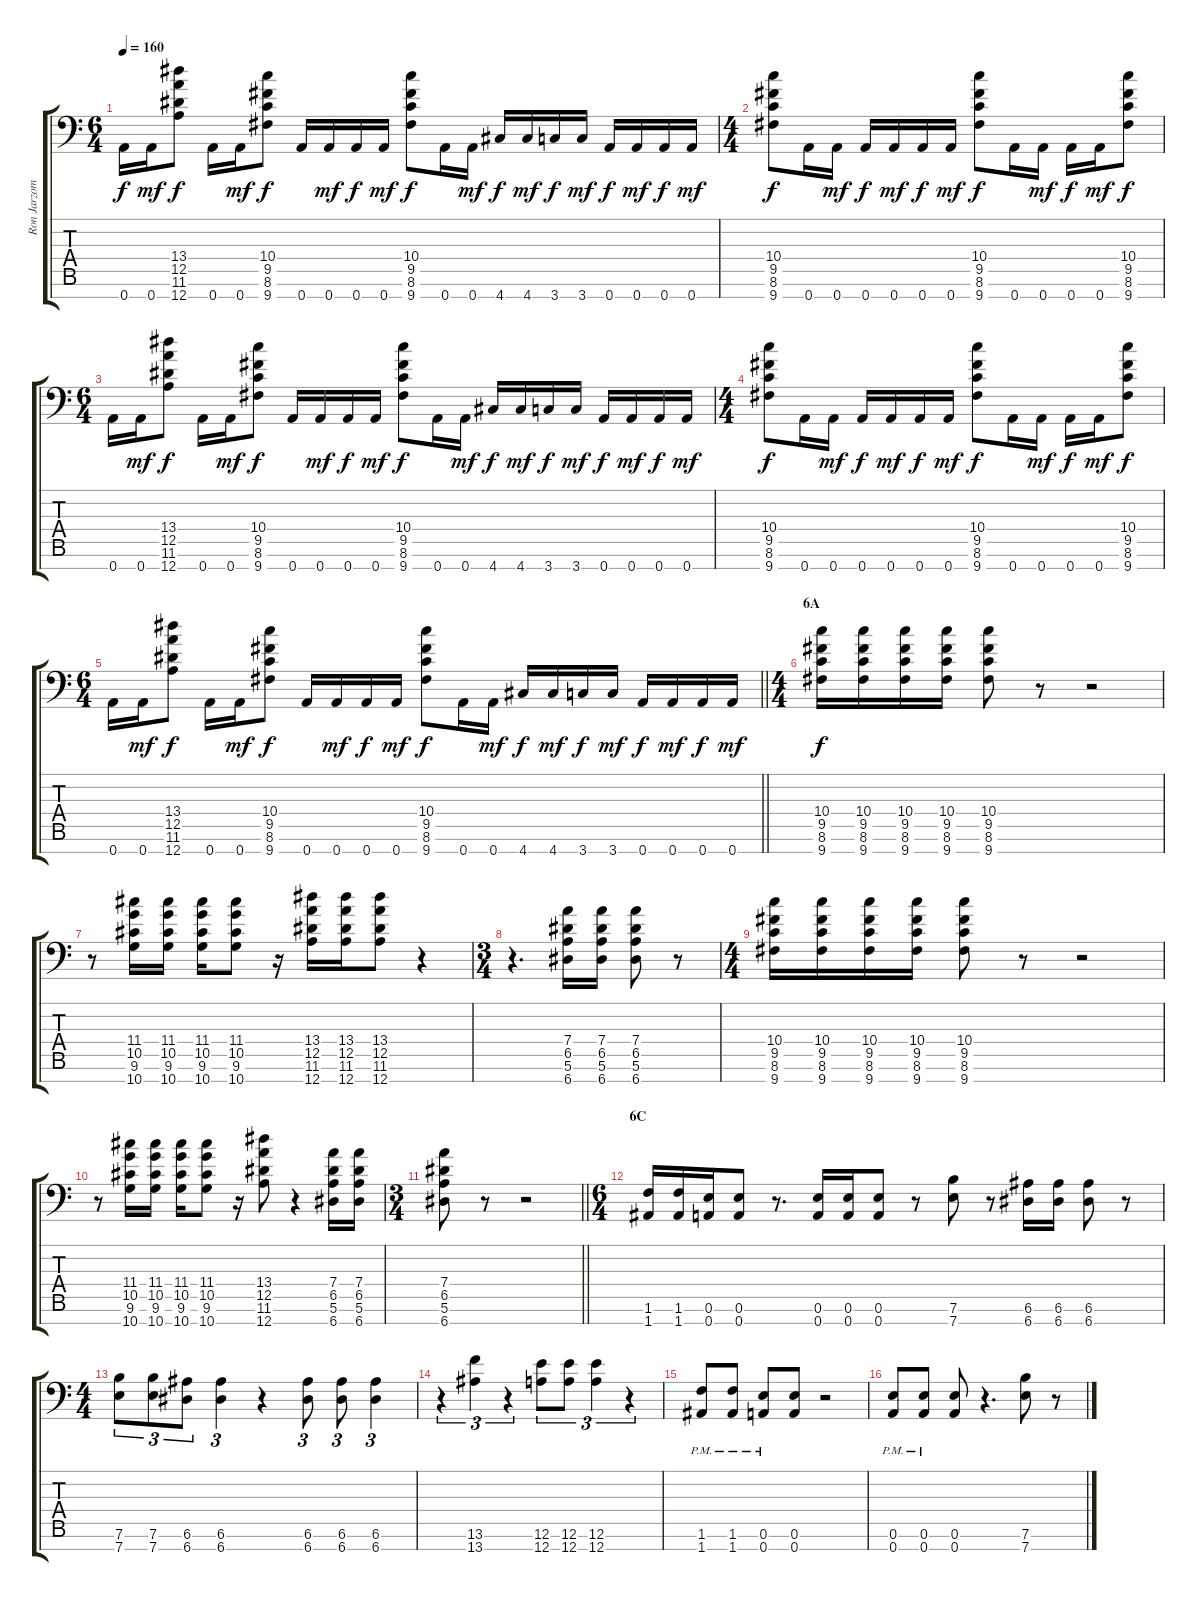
\track ("Ron Jarzombek - Rhythm L" "Ron Jarzom") {instrument distortionguitar}
\staff {score tabs}
\tuning (E4 B3 G3 D3 A2 E2 A1) {hide}
\ts (6 4)
\tempo 160
\clef f4
\ks c
0.7.16{dy f} 0.7.16{dy mf} (13.4 12.5 11.6 12.7).8{dy f} 0.7.16 0.7.16{dy mf} (10.4 9.5 8.6 9.7).8{dy f} 0.7.16 0.7.16{dy mf} 0.7.16{dy f} 0.7.16{dy mf} (10.4 9.5 8.6 9.7).8{dy f} 0.7.16 0.7.16{dy mf} 4.7.16{dy f} 4.7.16{dy mf} 3.7.16{dy f} 3.7.16{dy mf} 0.7.16{dy f} 0.7.16{dy mf} 0.7.16{dy f} 0.7.16{dy mf} |
\ts (4 4)
(10.4 9.5 8.6 9.7).8{dy f} 0.7.16 0.7.16{dy mf} 0.7.16{dy f} 0.7.16{dy mf} 0.7.16{dy f} 0.7.16{dy mf} (10.4 9.5 8.6 9.7).8{dy f} 0.7.16 0.7.16{dy mf} 0.7.16{dy f} 0.7.16{dy mf} (10.4 9.5 8.6 9.7).8{dy f} |
\ts (6 4)
0.7.16 0.7.16{dy mf} (13.4 12.5 11.6 12.7).8{dy f} 0.7.16 0.7.16{dy mf} (10.4 9.5 8.6 9.7).8{dy f} 0.7.16 0.7.16{dy mf} 0.7.16{dy f} 0.7.16{dy mf} (10.4 9.5 8.6 9.7).8{dy f} 0.7.16 0.7.16{dy mf} 4.7.16{dy f} 4.7.16{dy mf} 3.7.16{dy f} 3.7.16{dy mf} 0.7.16{dy f} 0.7.16{dy mf} 0.7.16{dy f} 0.7.16{dy mf} |
\ts (4 4)
(10.4 9.5 8.6 9.7).8{dy f} 0.7.16 0.7.16{dy mf} 0.7.16{dy f} 0.7.16{dy mf} 0.7.16{dy f} 0.7.16{dy mf} (10.4 9.5 8.6 9.7).8{dy f} 0.7.16 0.7.16{dy mf} 0.7.16{dy f} 0.7.16{dy mf} (10.4 9.5 8.6 9.7).8{dy f} |
\ts (6 4)
\barLineRight lightlight
0.7.16 0.7.16{dy mf} (13.4 12.5 11.6 12.7).8{dy f} 0.7.16 0.7.16{dy mf} (10.4 9.5 8.6 9.7).8{dy f} 0.7.16 0.7.16{dy mf} 0.7.16{dy f} 0.7.16{dy mf} (10.4 9.5 8.6 9.7).8{dy f} 0.7.16 0.7.16{dy mf} 4.7.16{dy f} 4.7.16{dy mf} 3.7.16{dy f} 3.7.16{dy mf} 0.7.16{dy f} 0.7.16{dy mf} 0.7.16{dy f} 0.7.16{dy mf} |
\ts (4 4)
\section ("" "6A")
(10.4 9.5 8.6 9.7).16{dy f volume 13 balance 8} (10.4 9.5 8.6 9.7).16 (10.4 9.5 8.6 9.7).16 (10.4 9.5 8.6 9.7).16 (10.4 9.5 8.6 9.7).8 r.8 r.2 |
r.8 (11.4 10.5 9.6 10.7).16 (11.4 10.5 9.6 10.7).16 (11.4 10.5 9.6 10.7).16 (11.4 10.5 9.6 10.7).8 r.16 (13.4 12.5 11.6 12.7).16 (13.4 12.5 11.6 12.7).16 (13.4 12.5 11.6 12.7).8 r.4 |
\ts (3 4)
r.4{d} (7.4 6.5 5.6 6.7).16 (7.4 6.5 5.6 6.7).16 (7.4 6.5 5.6 6.7).8 r.8 |
\ts (4 4)
(10.4 9.5 8.6 9.7).16 (10.4 9.5 8.6 9.7).16 (10.4 9.5 8.6 9.7).16 (10.4 9.5 8.6 9.7).16 (10.4 9.5 8.6 9.7).8 r.8 r.2 |
r.8 (11.4 10.5 9.6 10.7).16 (11.4 10.5 9.6 10.7).16 (11.4 10.5 9.6 10.7).16 (11.4 10.5 9.6 10.7).8 r.16 (13.4 12.5 11.6 12.7).8 r.4 (7.4 6.5 5.6 6.7).16 (7.4 6.5 5.6 6.7).16 |
\ts (3 4)
\barLineRight lightlight
(7.4 6.5 5.6 6.7).8 r.8 r.2 |
\ts (6 4)
\section ("" "6C")
(1.6 1.7).16{volume 14} (1.6 1.7).16 (0.6 0.7).16 (0.6 0.7).8 r.8{d} (0.6 0.7).16 (0.6 0.7).16 (0.6 0.7).8 r.8 (7.6 7.7).8 r.8 (6.6 6.7).16 (6.6 6.7).16 (6.6 6.7).8 r.8 |
\ts (4 4)
(7.6 7.7).8{tu (3 2)} (7.6 7.7).8{tu (3 2)} (6.6 6.7).8{tu (3 2)} (6.6 6.7).4{tu (3 2)} r.4 (6.6 6.7).8{tu (3 2)} (6.6 6.7).8{tu (3 2)} (6.6 6.7).4{tu (3 2)} |
r.4{tu (3 2)} (13.6 13.7).4{tu (3 2)} r.4{tu (3 2)} (12.6 12.7).8{tu (3 2)} (12.6 12.7).8{tu (3 2)} (12.6 12.7).4{tu (3 2)} r.4{tu (3 2)} |
(1.6{pm} 1.7{pm}).8 (1.6{pm} 1.7{pm}).8 (0.6{pm} 0.7{pm}).8 (0.6 0.7).8 r.2 |
(0.6{pm} 0.7{pm}).8 (0.6{pm} 0.7{pm}).8 (0.6 0.7).8 r.4{d} (7.6 7.7).8 r.8
